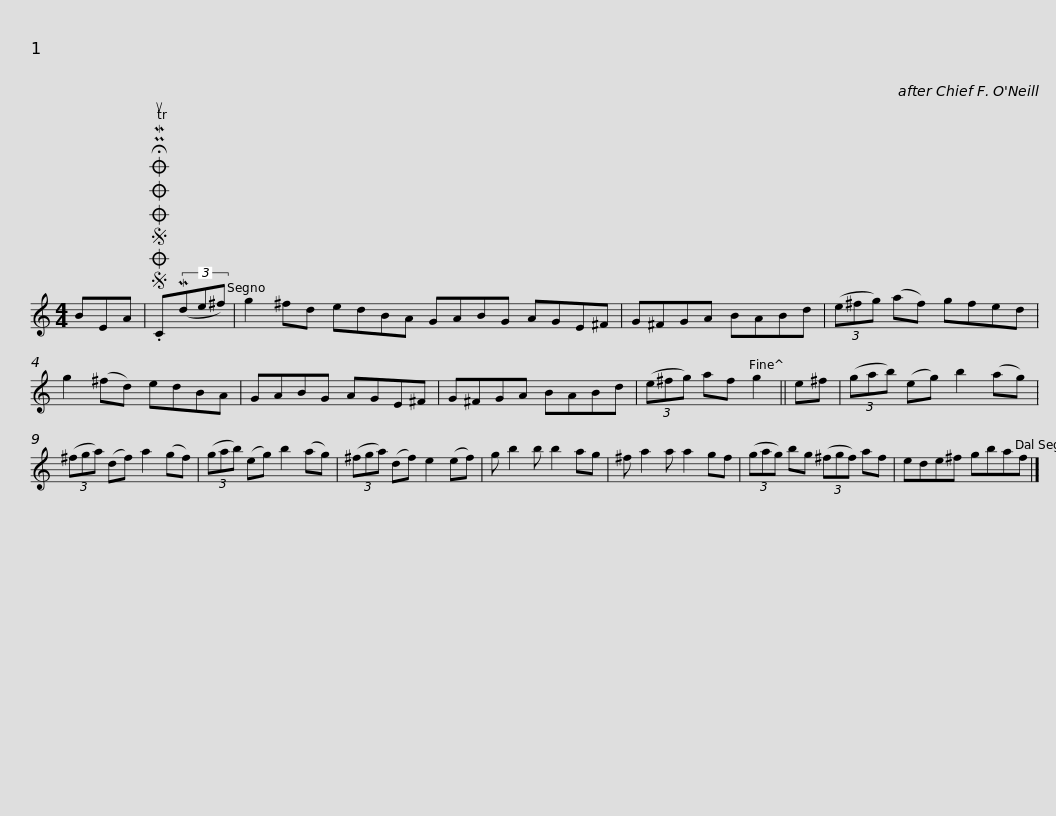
X:1
L:1/8
M:4/4
I:linebreak $
K:C
V:1 treble
V:1
 BEA |SOSOOO .!fermata!PMTuC(3(Mde^f) | g2 ^fd edBA GABG AGE^F | G^FGA BABd | (3(e^fg) (af) gfed |$ %5
 g2 (^fd) edBA | GABG AGE^F | G^FGA BABd | (3(e^fg) af g2 || e^f | %10
 (3(gab) (eg) b2 (ag) |$ (3(^fga) (df) a2 (gf) | (3(gab) (eg) b2 (ag) | (3(^fga) (df) e2 (ef) | g b2 b b2 ag | %15
 ^f a2 a a2 gf |$ (3(gag) bg (3(^fgf) af | ede^f gbaf |] %18
